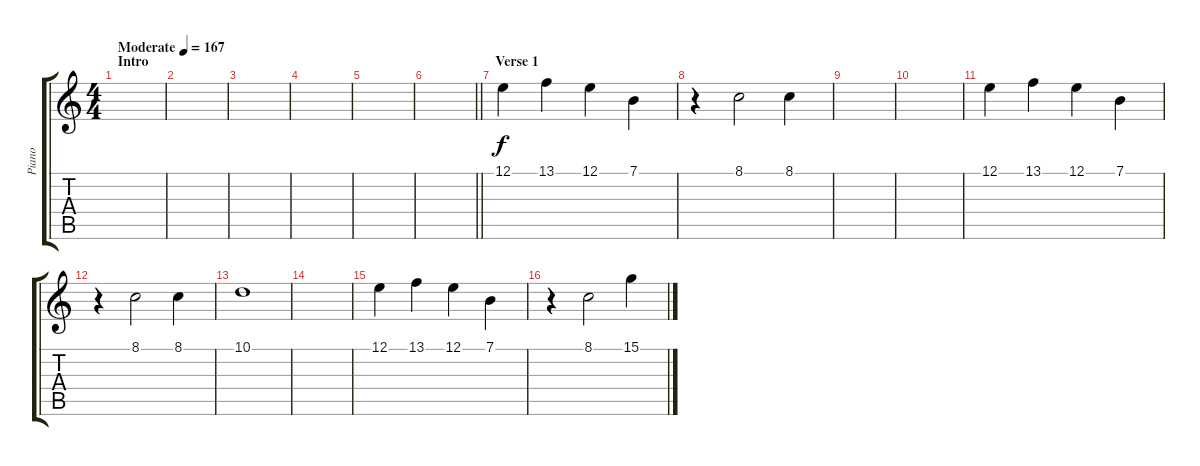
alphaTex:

\track ("Piano" "Piano") {instrument electricgrandpiano}
\staff {score tabs}
\tuning (E4 B3 G3 D3 A2 E2) {hide}
\ts (4 4)
\section ("" "Intro")
\tempo (167 "Moderate")
\clef g2
\ks c
|
|
|
|
|
\barLineRight lightlight
|
\section ("" "Verse 1")
12.1.4 13.1.4 12.1.4 7.1.4 |
r.4 8.1.2 8.1.4 |
|
|
12.1.4 13.1.4 12.1.4 7.1.4 |
r.4 8.1.2 8.1.4 |
10.1.1 |
|
12.1.4 13.1.4 12.1.4 7.1.4 |
r.4 8.1.2 15.1.4
